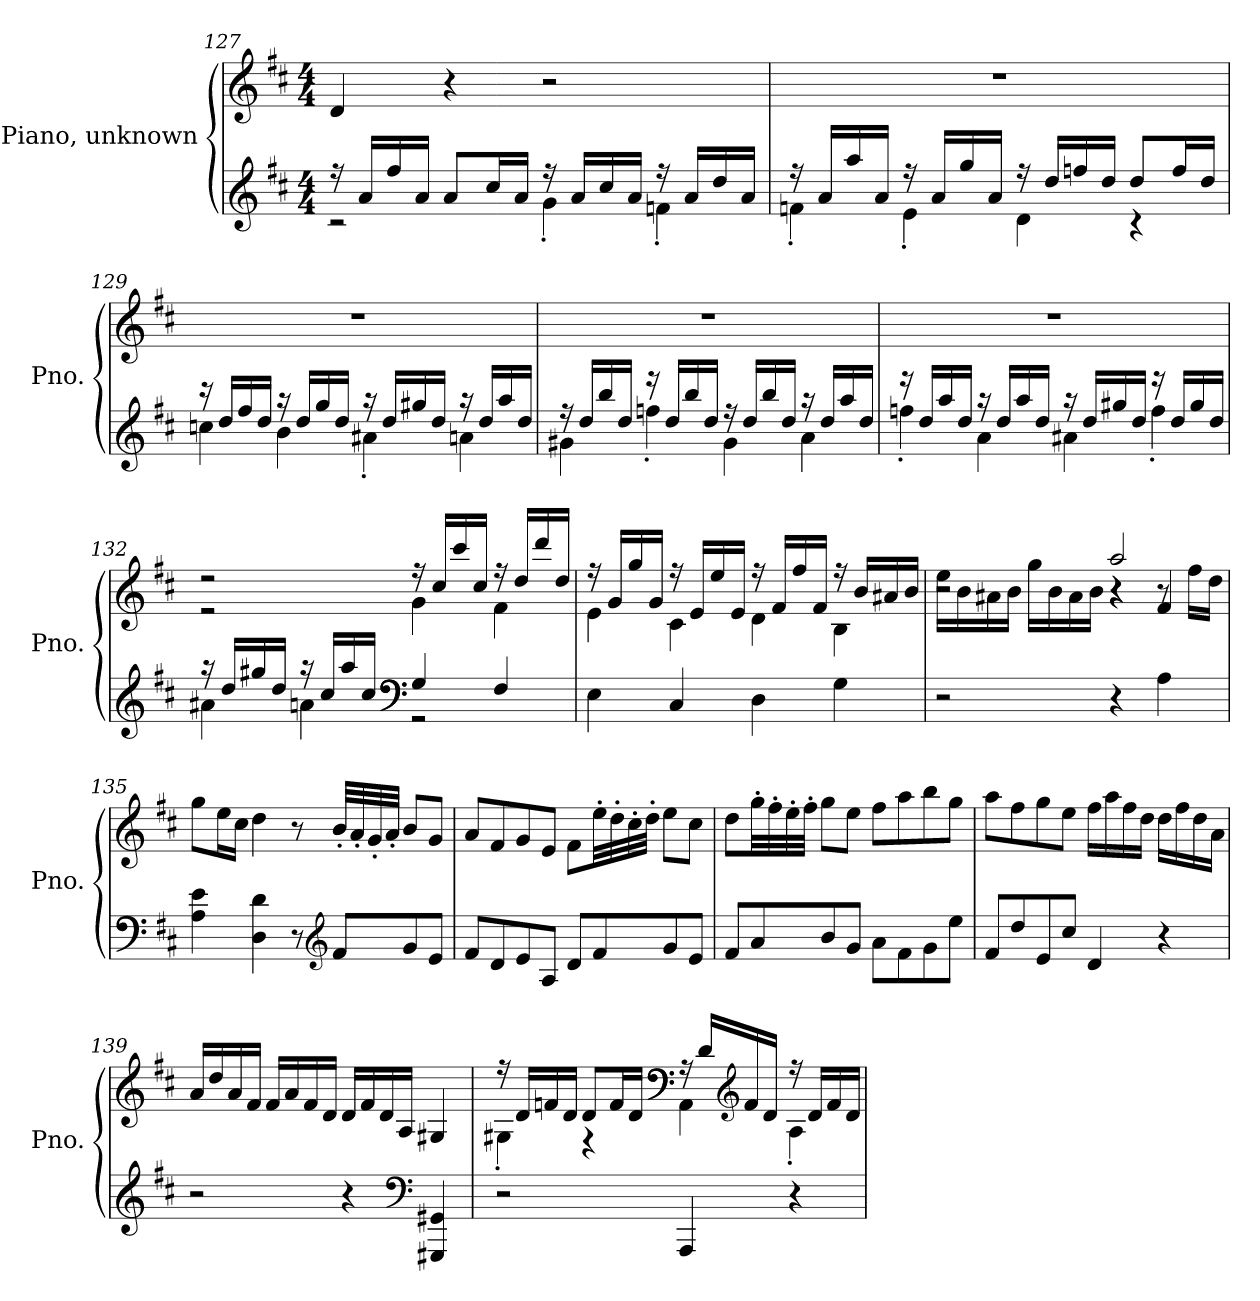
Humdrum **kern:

**kern	**kern
*part1	*part1
*staff2	*staff1
*I"Piano, unknown	*
*I'Pno.	*
*clefG2	*clefG2
*k[f#c#]	*k[f#c#]
*M4/4	*M4/4
=127	=127
*^	*
16r	2r	4d/
16a/LL	.	.
16ff#/	.	.
16a/JJ	.	.
8a/L	.	4r
16cc#/L	.	.
16a/JJ	.	.
16r	4g'\	2r
16a/LL	.	.
16cc#/	.	.
16a/JJ	.	.
16r	4fn'\	.
16a/LL	.	.
16dd/	.	.
16a/JJ	.	.
!!LO:LB:g=z
=128	=128	=128
16r	4fn'\	1r
16a/LL	.	.
16aa/	.	.
16a/JJ	.	.
16r	4e'\	.
16a/LL	.	.
16gg/	.	.
16a/JJ	.	.
16r	4d\	.
16dd/LL	.	.
16ffn/	.	.
16dd/JJ	.	.
8dd/L	4r	.
16ff/L	.	.
16dd/JJ	.	.
=129	=129	=129
16r	4ccn\	1r
16dd/LL	.	.
16ff#/	.	.
16dd/JJ	.	.
16r	4b\	.
16dd/LL	.	.
16gg/	.	.
16dd/JJ	.	.
16r	4a#X'\	.
16dd/LL	.	.
16gg#X/	.	.
16dd/JJ	.	.
16r	4an\	.
16dd/LL	.	.
16aa/	.	.
16dd/JJ	.	.
!!LO:LB:g=z
=130	=130	=130
16r	4g#X\	1r
16dd/LL	.	.
16bb/	.	.
16dd/JJ	.	.
16r	4ffn'\	.
16dd/LL	.	.
16bb/	.	.
16dd/JJ	.	.
16r	4g#\	.
16dd/LL	.	.
16bb/	.	.
16dd/JJ	.	.
16r	4a\	.
16dd/LL	.	.
16aa/	.	.
16dd/JJ	.	.
=131	=131	=131
16r	4ffn'\	1r
16dd/LL	.	.
16aa/	.	.
16dd/JJ	.	.
16r	4a\	.
16dd/LL	.	.
16aa/	.	.
16dd/JJ	.	.
16r	4a#X\	.
16dd/LL	.	.
16gg#X/	.	.
16dd/JJ	.	.
16r	4ff'\	.
16dd/LL	.	.
16gg#/	.	.
16dd/JJ	.	.
!!LO:PB:g=z
=132	=132	=132
*	*	*^
16r	4a#X\	2r	2r
16dd/LL	.	.	.
16gg#X/	.	.	.
16dd/JJ	.	.	.
16r	4an\	.	.
16cc#/LL	.	.	.
16aa/	.	.	.
16cc#/JJ	.	.	.
*clefF4	*	*	*
4G/	2r	16r	4g\
.	.	16cc#/LL	.
.	.	16ccc#/	.
.	.	16cc#/JJ	.
4F#/	.	16r	4f#\
.	.	16dd/LL	.
.	.	16ddd/	.
.	.	16dd/JJ	.
*v	*v	*	*
=133	=133	=133
4E\	16r	4e\
.	16g/LL	.
.	16gg/	.
.	16g/JJ	.
4C#/	16r	4c#\
.	16e/LL	.
.	16ee/	.
.	16e/JJ	.
4D\	16r	4d\
.	16f#/LL	.
.	16ff#/	.
.	16f#/JJ	.
4G\	16r	4B\
.	16b/LL	.
.	16a#X/	.
.	16b/JJ	.
!!LO:LB:g=z
=134	=134	=134
*	*	*^
2r	2r	16ee\LL	2r
.	.	16b\	.
.	.	16a#X\	.
.	.	16b\JJ	.
.	.	16gg\LL	.
.	.	16b\	.
.	.	16a#\	.
.	.	16b\JJ	.
4r	2aa/	4r	4r
4A\	.	8r	4f#/
.	.	16ff#\LL	.
.	.	16dd\JJ	.
*	*v	*v	*v
=135	=135
4A\ 4e\	8gg\L
.	16ee\L
.	16cc#\JJ
4D\ 4d\	4dd\
8r	8r
*clefG2	*
8f#/L	32b'/LLL
.	32a'/
.	32g'/
.	32a'/JJJ
8g/	8b/L
8e/J	8g/J
=136	=136
8f#/L	8a/L
8d/	8f#/
8e/	8g/
8A/J	8e/J
8d/L	8f#\L
8f#/	32ee'\LL
.	32dd'\
.	32cc#'\
.	32dd'\JJJ
8g/	8ee\L
8e/J	8cc#\J
!!LO:LB:g=z
=137	=137
8f#/L	8dd\L
8a/	32gg'\LL
.	32ff#'\
.	32ee'\
.	32ff#'\JJJ
8b/	8gg\L
8g/J	8ee\J
8a\L	8ff#\L
8f#\	8aa\
8g\	8bb\
8ee\J	8gg\J
=138	=138
8f#/L	8aa\L
8dd/	8ff#\
8e/	8gg\
8cc#/J	8ee\J
4d/	16ff#\LL
.	16aa\
.	16ff#\
.	16dd\JJ
4r	16dd\LL
.	16ff#\
.	16dd\
.	16a\JJ
=139	=139
2r	16a/LL
.	16dd/
.	16a/
.	16f#/JJ
.	16f#/LL
.	16a/
.	16f#/
.	16d/JJ
4r	16d/LL
.	16f#/
.	16d/
.	16A/JJ
*clefF4	*
4GGG#X/ 4GG#X/	4G#X/
!!LO:LB:g=z
=140	=140
*	*^
2r	16r	4G#X'\
.	16d/LL	.
.	16fn/	.
.	16d/JJ	.
.	8d/L	4r
.	16f/L	.
.	16d/JJ	.
*	*clefF4	*
4AAA/	16r	4AA\
.	16d/LL	.
*	*clefG2	*
.	16f/	.
.	16d/JJ	.
4r	16r	4A'\
.	16d/LL	.
.	16f/	.
.	16d/JJ	.
*	*v	*v
=	=
*-	*-
